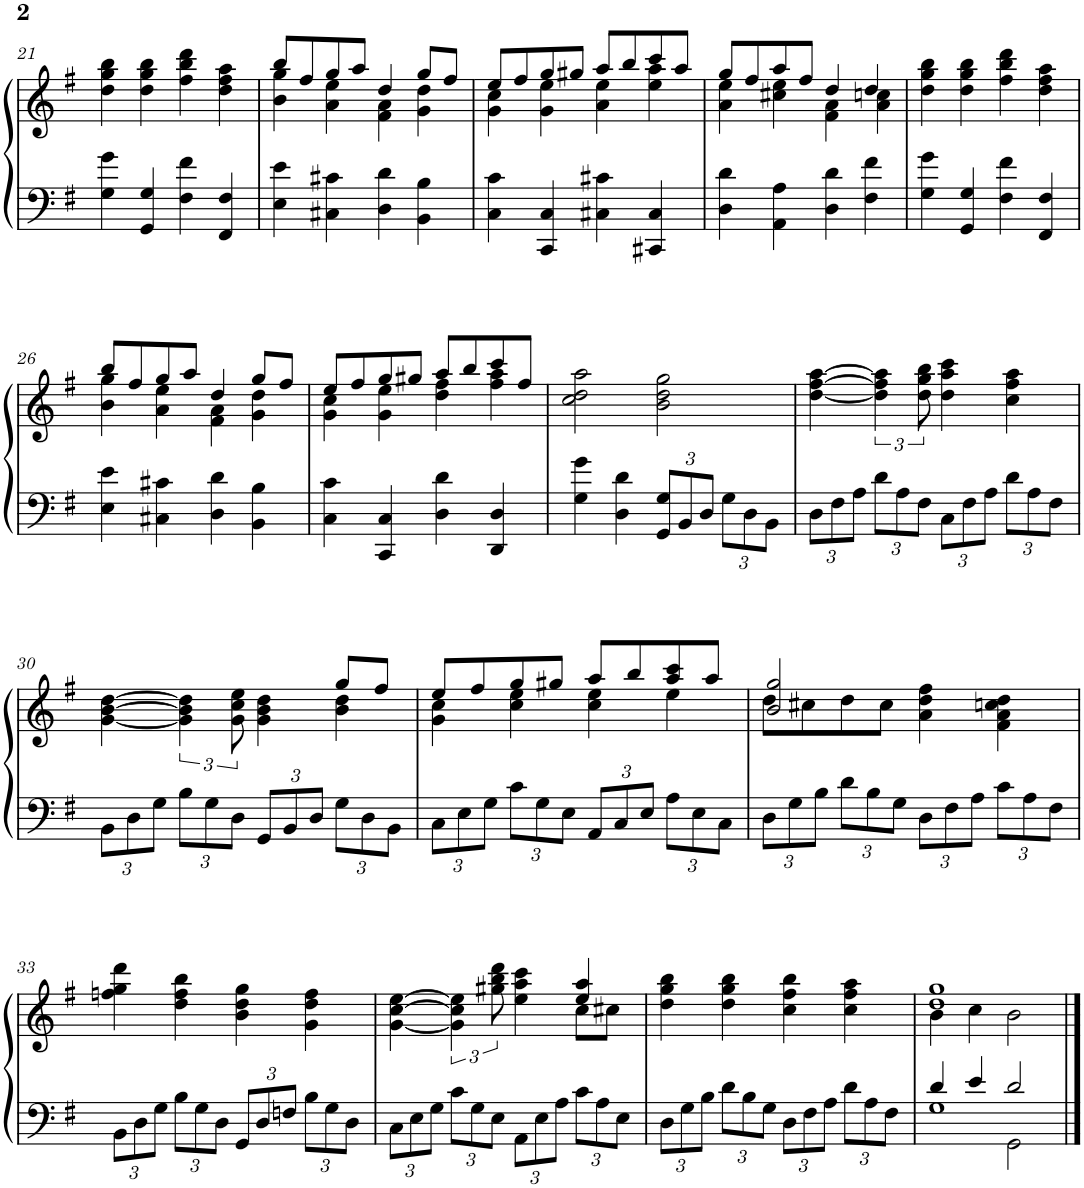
**kern	**kern
*part1	*part1
*staff2	*staff1
*I"Piano	*
*I'Pno.	*
!!LO:PB:g=z
*clefF4	*clefG2
*k[f#]	*k[f#]
*M4/4	*M4/4
=21	=21
4G\ 4g\	4dd\ 4gg\ 4bb\
4GG/ 4G/	4dd\ 4gg\ 4bb\
4F#\ 4f#\	4ff#\ 4bb\ 4ddd\
4FF#/ 4F#/	4dd\ 4ff#\ 4aa\
=22	=22
*	*^
4E\ 4e\	8bb/L	4b\ 4gg\
.	8ff#/	.
4C#X\ 4c#X\	8gg/	4a\ 4ee\
.	8aa/J	.
4D\ 4d\	4dd/	4f#\ 4a\
4BB\ 4B\	8gg/L	4g\ 4dd\
.	8ff#/J	.
=23	=23	=23
4C\ 4c\	8ee/L	4g\ 4cc\
.	8ff#/	.
4CC/ 4C/	8gg/	4g\ 4ee\
.	8gg#X/J	.
4C#X\ 4c#X\	8aa/L	4a\ 4ee\
.	8bb/	.
4CC#X/ 4C#/	8ccc/	4ee\ 4aa\
.	8aa/J	.
=24	=24	=24
4D\ 4d\	8gg/L	4a\ 4ee\
.	8ff#/	.
4AA\ 4A\	8aa/	4cc#X\ 4ee\
.	8ff#/J	.
4D\ 4d\	4dd/	4f#\ 4a\
4F#\ 4f#\	4dd/	4a\ 4ccn\
*	*v	*v
=25	=25
4G\ 4g\	4dd\ 4gg\ 4bb\
4GG/ 4G/	4dd\ 4gg\ 4bb\
4F#\ 4f#\	4ff#\ 4bb\ 4ddd\
4FF#/ 4F#/	4dd\ 4ff#\ 4aa\
!!LO:LB:g=z
=26	=26
*	*^
4E\ 4e\	8bb/L	4b\ 4gg\
.	8ff#/	.
4C#X\ 4c#X\	8gg/	4a\ 4ee\
.	8aa/J	.
4D\ 4d\	4dd/	4f#\ 4a\
4BB\ 4B\	8gg/L	4g\ 4dd\
.	8ff#/J	.
=27	=27	=27
4C\ 4c\	8ee/L	4g\ 4cc\
.	8ff#/	.
4CC/ 4C/	8gg/	4g\ 4ee\
.	8gg#X/J	.
4D\ 4d\	8aa/L	4dd\ 4ff#\
.	8bb/	.
4DD/ 4D/	8ccc/	4ff#\ 4aa\
.	8ff#/J	.
*	*v	*v
=28	=28
4G\ 4g\	2cc\ 2dd\ 2aa\
4D\ 4d\	.
*Xbrackettup	*
12GG/ 12G/L	2b\ 2dd\ 2gg\
12BB/	.
12D/J	.
12G\L	.
12D\	.
12BB\J	.
=29	=29
12D\L	[4dd\ [4ff#\ [4aa\
12F#\	.
12A\J	.
12d\L	6dd\] 6ff#\] 6aa\]
12A\	.
12F#\J	12dd\ 12gg\ 12bb\
12C\L	4dd\ 4aa\ 4ccc\
12F#\	.
12A\J	.
12d\L	4cc\ 4ff#\ 4aa\
12A\	.
12F#\J	.
!!LO:LB:g=z
=30	=30
*	*^
12BB\L	[4g\ [4b\ [4dd\	2.ryy
12D\	.	.
12G\J	.	.
12B\L	6g\] 6b\] 6dd\]	.
12G\	.	.
12D\J	12g\ 12cc\ 12ee\	.
12GG/L	4g\ 4b\ 4dd\	.
12BB/	.	.
12D/J	.	.
12G\L	8gg/L	4b\ 4dd\
12D\	.	.
.	8ff#/J	.
12BB\J	.	.
=31	=31	=31
12C\L	8ee/L	4g\ 4cc\
12E\	.	.
.	8ff#/	.
12G\J	.	.
12c\L	8gg/	4cc\ 4ee\
12G\	.	.
.	8gg#X/J	.
12E\J	.	.
12AA/L	8aa/L	4cc\ 4ee\
12C/	.	.
.	8bb/	.
12E/J	.	.
12A\L	8aa/ 8ccc/	4ee\
12E\	.	.
.	8aa/J	.
12C\J	.	.
=32	=32	=32
12D\L	2b/ 2gg/	8dd\L
12G\	.	.
.	.	8cc#X\
12B\J	.	.
12d\L	.	8dd\
12B\	.	.
.	.	8cc#\J
12G\J	.	.
12D\L	2ryy	4a\ 4dd\ 4ff#\
12F#\	.	.
12A\J	.	.
12c\L	.	4f#\ 4a\ 4ccn\ 4dd\
12A\	.	.
12F#\J	.	.
*	*v	*v
!!LO:LB:g=z
=33	=33
12BB\L	4ffn\ 4gg\ 4ddd\
12D\	.
12G\J	.
12B\L	4dd\ 4ff\ 4bb\
12G\	.
12D\J	.
12GG/L	4b\ 4dd\ 4gg\
12D/	.
12Fn/J	.
12B\L	4g\ 4dd\ 4ff\
12G\	.
12D\J	.
=34	=34
*	*^
12C\L	[4g\ [4cc\ [4ee\	2.ryy
12E\	.	.
12G\J	.	.
12c\L	6g\] 6cc\] 6ee\]	.
12G\	.	.
12E\J	12gg#X\ 12bb\ 12ddd\	.
12AA\L	4ee\ 4aa\ 4ccc\	.
12E\	.	.
12A\J	.	.
12c\L	4ee/ 4aa/	8cc\L
12A\	.	.
.	.	8cc#X\J
12E\J	.	.
*	*v	*v
=35	=35
12D\L	4dd\ 4gg\ 4bb\
12G\	.
12B\J	.
12d\L	4dd\ 4gg\ 4bb\
12B\	.
12G\J	.
12D\L	4cc\ 4ff#\ 4bb\
12F#\	.
12A\J	.
12d\L	4cc\ 4ff#\ 4aa\
12A\	.
12F#\J	.
=36	=36
*^	*^
*	*^	*	*
4d/	1G	2ryy	1dd 1gg	4b\
4e/	.	.	.	4cc\
2d/	.	2GG\	.	2b\
*v	*v	*v	*	*
*	*v	*v
==	==
*-	*-
